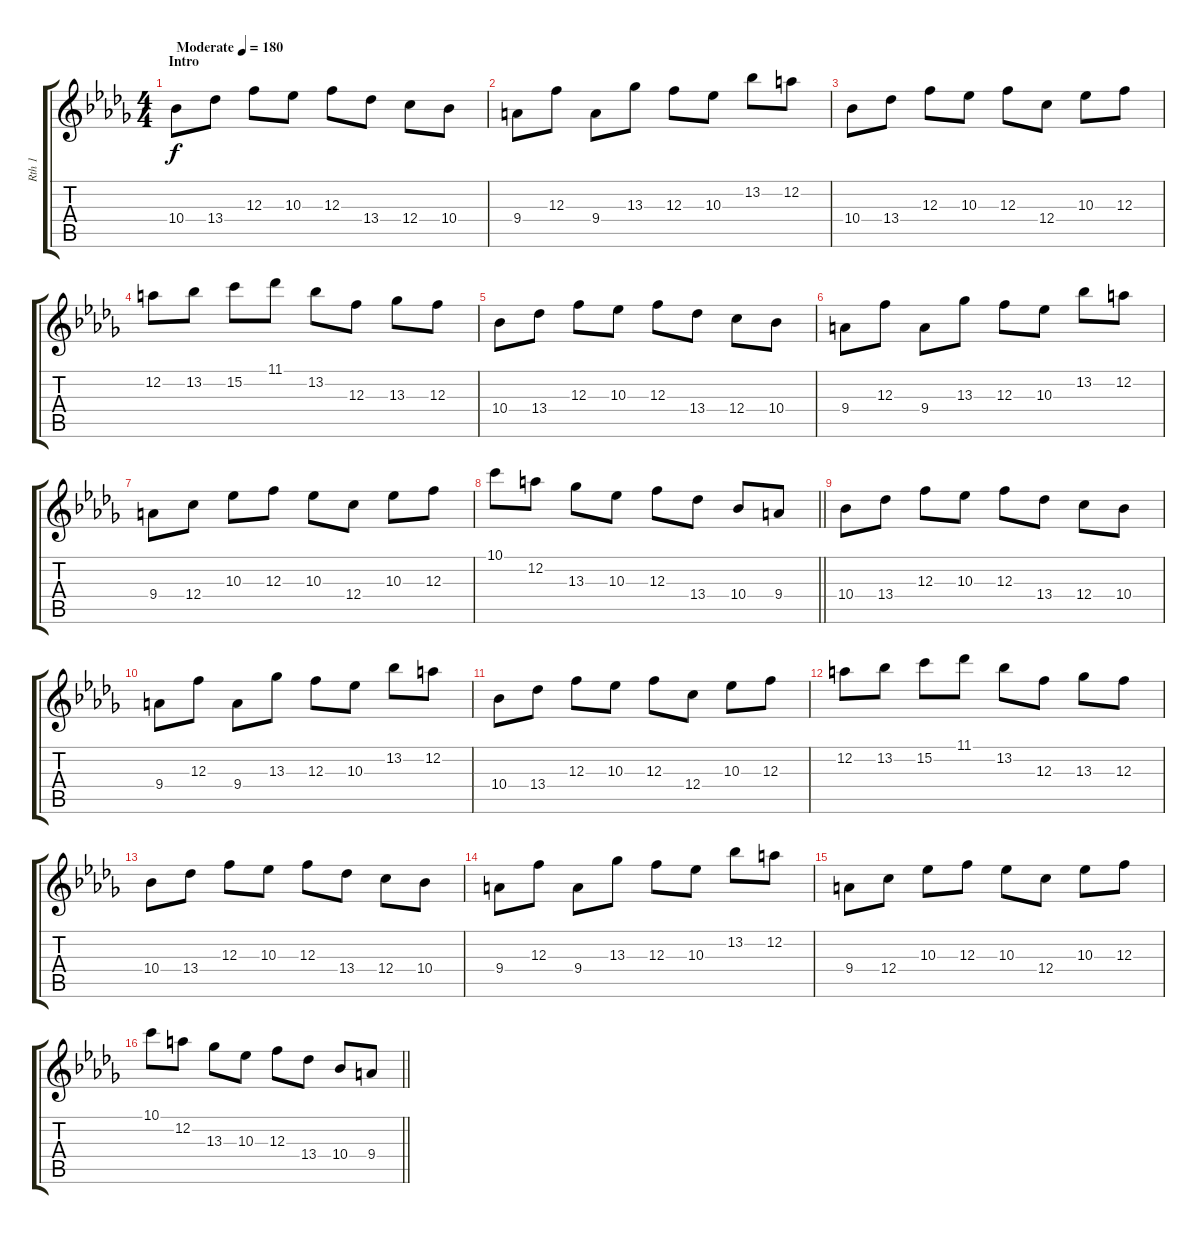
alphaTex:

\track ("Rth 1" "Rth 1") {instrument distortionguitar}
\staff {score tabs}
\tuning (D4 A3 F3 C3 G2 D2) {hide}
\ts (4 4)
\section ("" "Intro")
\tempo (180 "Moderate")
\clef g2
\ks bbminor
10.4.8{dy f instrument distortionguitar} 13.4.8 12.3.8 10.3.8 12.3.8 13.4.8 12.4.8 10.4.8 |
9.4.8 12.3.8 9.4.8 13.3.8 12.3.8 10.3.8 13.2.8 12.2.8 |
10.4.8 13.4.8 12.3.8 10.3.8 12.3.8 12.4.8 10.3.8 12.3.8 |
12.2.8 13.2.8 15.2.8 11.1.8 13.2.8 12.3.8 13.3.8 12.3.8 |
10.4.8 13.4.8 12.3.8 10.3.8 12.3.8 13.4.8 12.4.8 10.4.8 |
9.4.8 12.3.8 9.4.8 13.3.8 12.3.8 10.3.8 13.2.8 12.2.8 |
9.4.8 12.4.8 10.3.8 12.3.8 10.3.8 12.4.8 10.3.8 12.3.8 |
\barLineRight lightlight
10.1.8 12.2.8 13.3.8 10.3.8 12.3.8 13.4.8 10.4.8 9.4.8 |
10.4.8 13.4.8 12.3.8 10.3.8 12.3.8 13.4.8 12.4.8 10.4.8 |
9.4.8 12.3.8 9.4.8 13.3.8 12.3.8 10.3.8 13.2.8 12.2.8 |
10.4.8 13.4.8 12.3.8 10.3.8 12.3.8 12.4.8 10.3.8 12.3.8 |
12.2.8 13.2.8 15.2.8 11.1.8 13.2.8 12.3.8 13.3.8 12.3.8 |
10.4.8 13.4.8 12.3.8 10.3.8 12.3.8 13.4.8 12.4.8 10.4.8 |
9.4.8 12.3.8 9.4.8 13.3.8 12.3.8 10.3.8 13.2.8 12.2.8 |
9.4.8 12.4.8 10.3.8 12.3.8 10.3.8 12.4.8 10.3.8 12.3.8 |
\barLineRight lightlight
10.1.8 12.2.8 13.3.8 10.3.8 12.3.8 13.4.8 10.4.8 9.4.8
